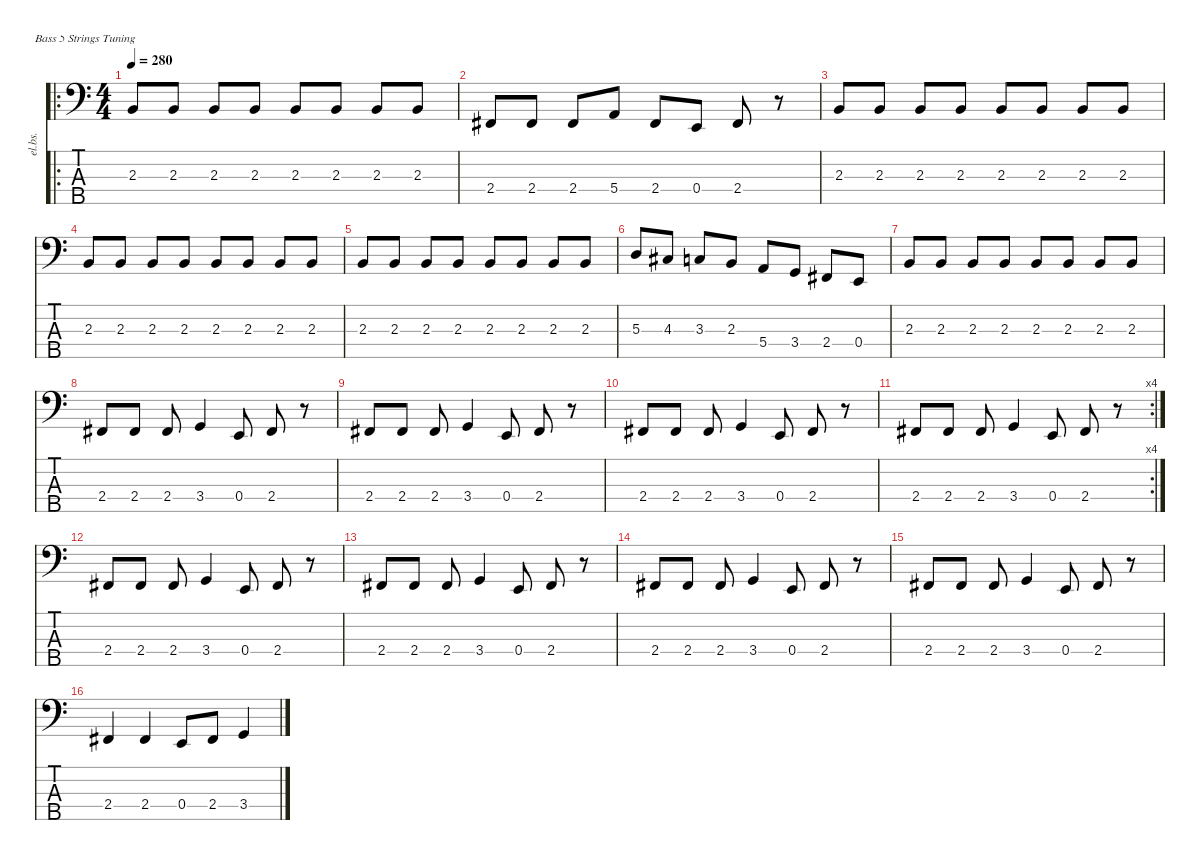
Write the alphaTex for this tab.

\defaultSystemsLayout 4
\hideDynamics
\bracketExtendMode nobrackets
\otherSystemsTrackNameOrientation horizontal
\track ("Dave Ellefson" "el.bs.") {instrument electricbasspick}
\staff {score tabs}
\tuning (G2 D2 A1 E1 B0)
\ro
\ts (4 4)
\tempo 280
\clef f4
\ks c
2.3.8{dy f beam Up} 2.3.8{beam Up} 2.3.8{beam Up} 2.3.8{beam Up} 2.3.8{beam Up} 2.3.8{beam Up} 2.3.8{beam Up} 2.3.8{beam Up} |
2.4{acc #}.8{beam Up} 2.4{acc #}.8{beam Up} 2.4{acc #}.8{beam Up} 5.4.8{beam Up} 2.4{acc #}.8{beam Up} 0.4.8{beam Up} 2.4{acc #}.8{beam Up} r.8{beam Up} |
2.3.8{beam Up} 2.3.8{beam Up} 2.3.8{beam Up} 2.3.8{beam Up} 2.3.8{beam Up} 2.3.8{beam Up} 2.3.8{beam Up} 2.3.8{beam Up} |
2.3.8{beam Up} 2.3.8{beam Up} 2.3.8{beam Up} 2.3.8{beam Up} 2.3.8{beam Up} 2.3.8{beam Up} 2.3.8{beam Up} 2.3.8{beam Up} |
2.3.8{beam Up} 2.3.8{beam Up} 2.3.8{beam Up} 2.3.8{beam Up} 2.3.8{beam Up} 2.3.8{beam Up} 2.3.8{beam Up} 2.3.8{beam Up} |
5.3.8{beam Up} 4.3{acc #}.8{beam Up} 3.3.8{beam Up} 2.3.8{beam Up} 5.4.8{beam Up} 3.4.8{beam Up} 2.4{acc #}.8{beam Up} 0.4.8{beam Up} |
2.3.8{beam Up} 2.3.8{beam Up} 2.3.8{beam Up} 2.3.8{beam Up} 2.3.8{beam Up} 2.3.8{beam Up} 2.3.8{beam Up} 2.3.8{beam Up} |
2.4{acc #}.8{beam Up} 2.4{acc #}.8{beam Up} 2.4{acc #}.8{beam Up} 3.4.4{beam Up} 0.4.8{beam Up} 2.4{acc #}.8{beam Up} r.8{beam Up} |
2.4{acc #}.8{beam Up} 2.4{acc #}.8{beam Up} 2.4{acc #}.8{beam Up} 3.4.4{beam Up} 0.4.8{beam Up} 2.4{acc #}.8{beam Up} r.8{beam Up} |
2.4{acc #}.8{beam Up} 2.4{acc #}.8{beam Up} 2.4{acc #}.8{beam Up} 3.4.4{beam Up} 0.4.8{beam Up} 2.4{acc #}.8{beam Up} r.8{beam Up} |
\rc 4
2.4{acc #}.8{beam Up} 2.4{acc #}.8{beam Up} 2.4{acc #}.8{beam Up} 3.4.4{beam Up} 0.4.8{beam Up} 2.4{acc #}.8{beam Up} r.8{beam Up} |
2.4{acc #}.8{beam Up} 2.4{acc #}.8{beam Up} 2.4{acc #}.8{beam Up} 3.4.4{beam Up} 0.4.8{beam Up} 2.4{acc #}.8{beam Up} r.8{beam Up} |
2.4{acc #}.8{beam Up} 2.4{acc #}.8{beam Up} 2.4{acc #}.8{beam Up} 3.4.4{beam Up} 0.4.8{beam Up} 2.4{acc #}.8{beam Up} r.8{beam Up} |
2.4{acc #}.8{beam Up} 2.4{acc #}.8{beam Up} 2.4{acc #}.8{beam Up} 3.4.4{beam Up} 0.4.8{beam Up} 2.4{acc #}.8{beam Up} r.8{beam Up} |
2.4{acc #}.8{beam Up} 2.4{acc #}.8{beam Up} 2.4{acc #}.8{beam Up} 3.4.4{beam Up} 0.4.8{beam Up} 2.4{acc #}.8{beam Up} r.8{beam Up} |
2.4{acc #}.4{beam Up} 2.4{acc #}.4{beam Up} 0.4.8{beam Up} 2.4{acc #}.8{beam Up} 3.4.4{beam Up}
